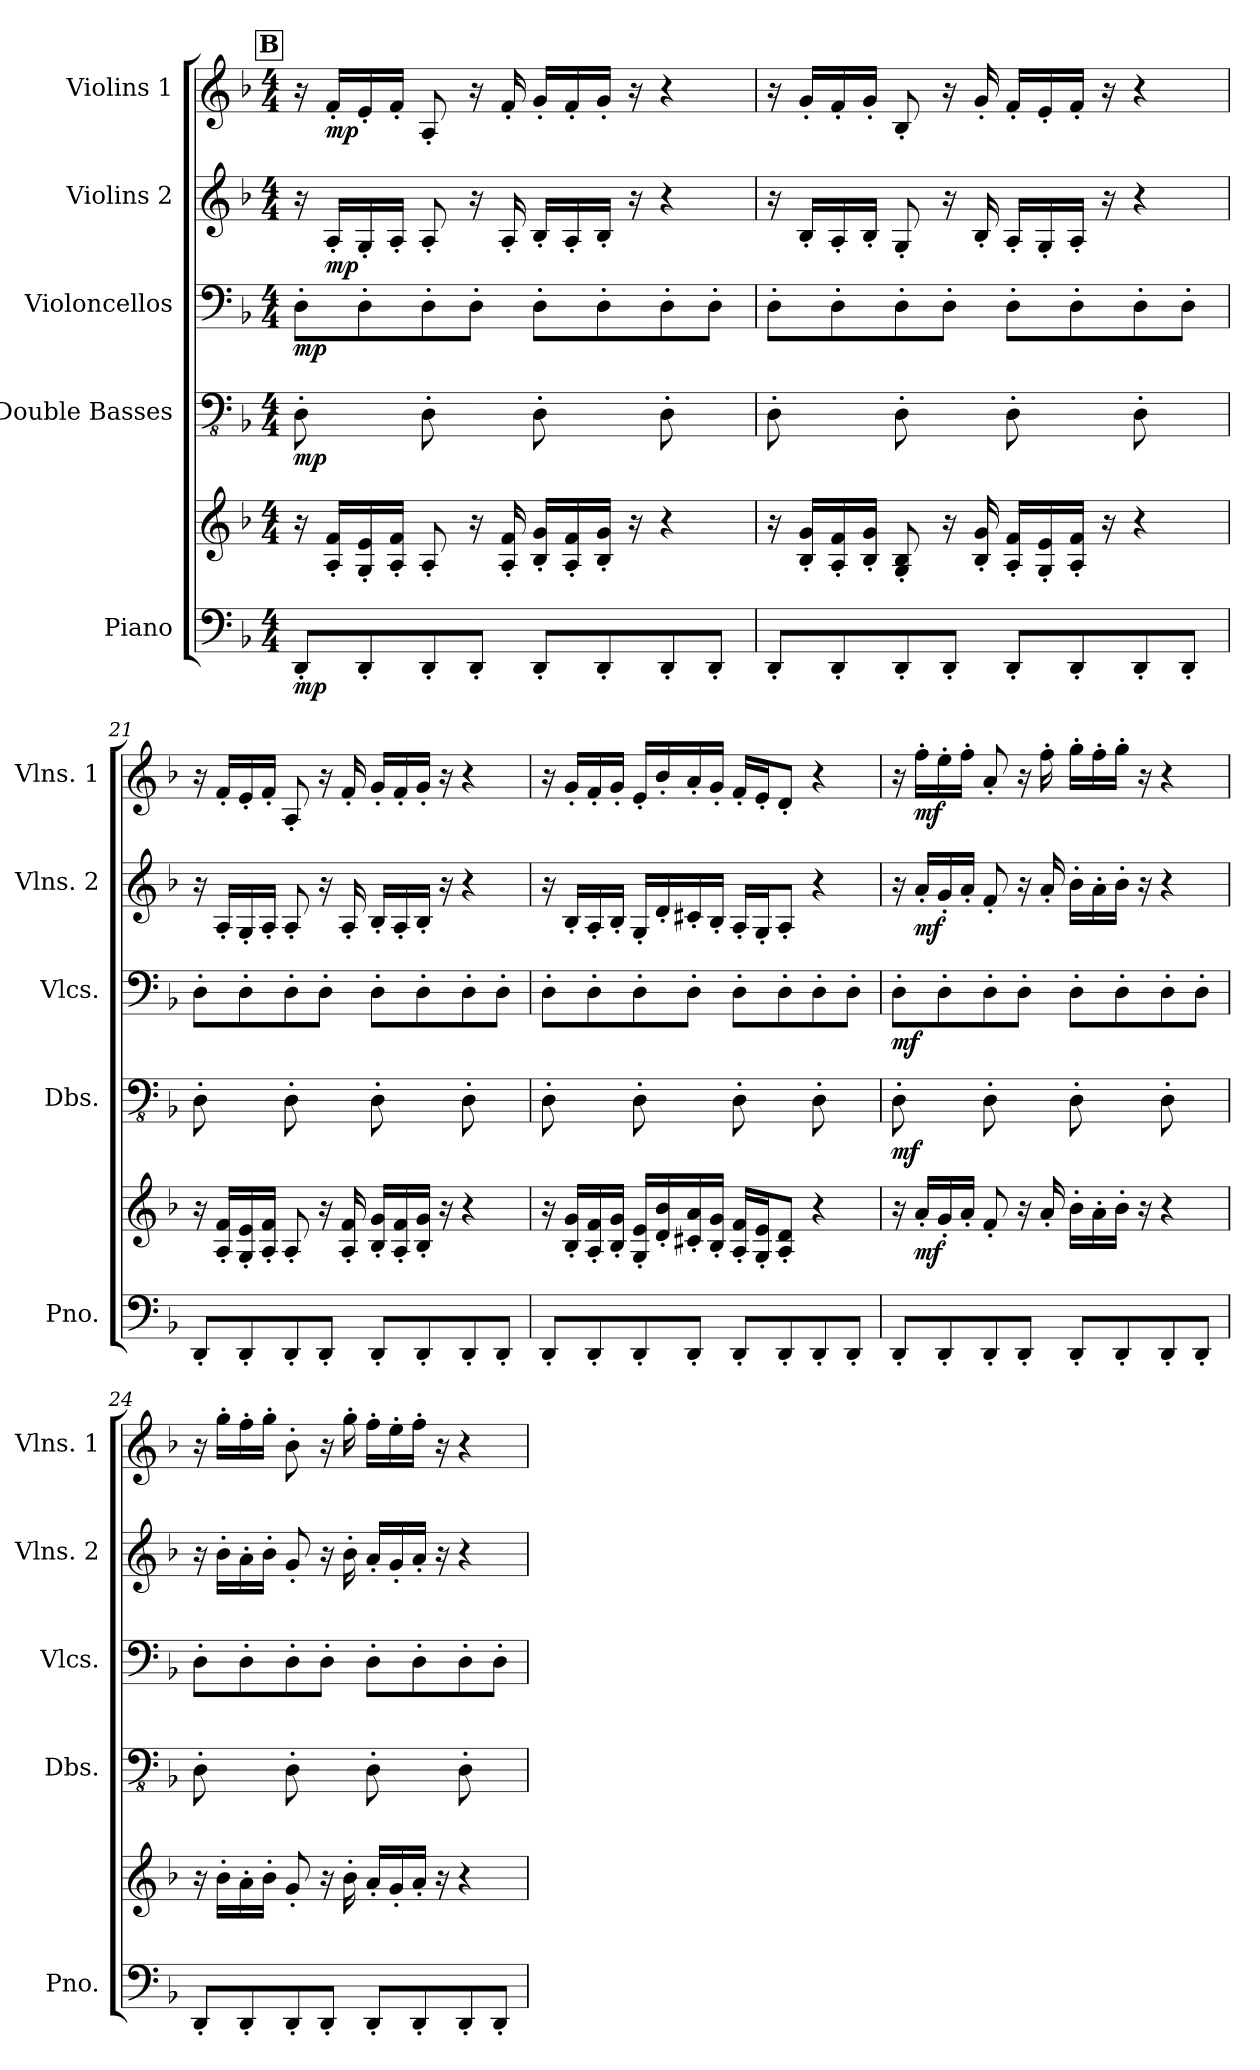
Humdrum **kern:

**kern	**kern	**dynam	**kern	**dynam	**kern	**dynam	**kern	**dynam	**kern	**dynam
*part5	*part5	*part5	*part4	*part4	*part3	*part3	*part2	*part2	*part1	*part1
*staff6	*staff5	*staff5/6	*staff4	*staff4	*staff3	*staff3	*staff2	*staff2	*staff1	*staff1
*I"Piano	*	*	*I"Double Basses	*	*I"Violoncellos	*	*I"Violins 2	*	*I"Violins 1	*
*I'Pno.	*	*	*I'Dbs.	*	*I'Vlcs.	*	*I'Vlns. 2	*	*I'Vlns. 1	*
*clefF4	*clefG2	*	*clefFv4	*	*clefF4	*	*clefG2	*	*clefG2	*
*k[b-]	*k[b-]	*	*k[b-]	*	*k[b-]	*	*k[b-]	*	*k[b-]	*
*M4/4	*M4/4	*	*M4/4	*	*M4/4	*	*M4/4	*	*M4/4	*
!!LO:REH:place=s1:a:B:fs=14.7791:t=B
=19	=19	=19	=19	=19	=19	=19	=19	=19	=19	=19
!	!	!LO:DY:b=2	!	!LO:DY:b	!	!LO:DY:b	!	!	!	!
8DD'/L	16r	mp	8DD'\	mp	8D'\L	mp	16r	.	16r	.
!	!	!LO:DY:b	!	!	!	!	!	!	!	!
!	!	!LO:DY:n=1:b	!	!	!	!	!	!LO:DY:b	!	!LO:DY:b
.	16A/' 16f/'LL	mp mp	.	.	.	.	16A'/LL	mp	16f'/LL	mp
8DD'/	16G/' 16e/'	.	8ryy	.	8D'\	.	16G'/	.	16e'/	.
.	16A/' 16f/'JJ	.	.	.	.	.	16A'/JJ	.	16f'/JJ	.
8DD'/	8A'/	.	8DD'\	.	8D'\	.	8A'/	.	8A'/	.
8DD'/J	16r	.	8ryy	.	8D'\J	.	16r	.	16r	.
.	16A/' 16f/'	.	.	.	.	.	16A'/	.	16f'/	.
8DD'/L	16B-/' 16g/'LL	.	8DD'\	.	8D'\L	.	16B-'/LL	.	16g'/LL	.
.	16A/' 16f/'	.	.	.	.	.	16A'/	.	16f'/	.
8DD'/	16B-/' 16g/'JJ	.	8ryy	.	8D'\	.	16B-'/JJ	.	16g'/JJ	.
.	16r	.	.	.	.	.	16r	.	16r	.
8DD'/	4r	.	8DD'\	.	8D'\	.	4r	.	4r	.
8DD'/J	.	.	8ryy	.	8D'\J	.	.	.	.	.
!!LO:LB:g=z
=20	=20	=20	=20	=20	=20	=20	=20	=20	=20	=20
8DD'/L	16r	.	8DD'\	.	8D'\L	.	16r	.	16r	.
.	16B-/' 16g/'LL	.	.	.	.	.	16B-'/LL	.	16g'/LL	.
8DD'/	16A/' 16f/'	.	8ryy	.	8D'\	.	16A'/	.	16f'/	.
.	16B-/' 16g/'JJ	.	.	.	.	.	16B-'/JJ	.	16g'/JJ	.
8DD'/	8G/' 8B-/'	.	8DD'\	.	8D'\	.	8G'/	.	8B-'/	.
8DD'/J	16r	.	8ryy	.	8D'\J	.	16r	.	16r	.
.	16B-/' 16g/'	.	.	.	.	.	16B-'/	.	16g'/	.
8DD'/L	16A/' 16f/'LL	.	8DD'\	.	8D'\L	.	16A'/LL	.	16f'/LL	.
.	16G/' 16e/'	.	.	.	.	.	16G'/	.	16e'/	.
8DD'/	16A/' 16f/'JJ	.	8ryy	.	8D'\	.	16A'/JJ	.	16f'/JJ	.
.	16r	.	.	.	.	.	16r	.	16r	.
8DD'/	4r	.	8DD'\	.	8D'\	.	4r	.	4r	.
8DD'/J	.	.	8ryy	.	8D'\J	.	.	.	.	.
=21	=21	=21	=21	=21	=21	=21	=21	=21	=21	=21
8DD'/L	16r	.	8DD'\	.	8D'\L	.	16r	.	16r	.
.	16A/' 16f/'LL	.	.	.	.	.	16A'/LL	.	16f'/LL	.
8DD'/	16G/' 16e/'	.	8ryy	.	8D'\	.	16G'/	.	16e'/	.
.	16A/' 16f/'JJ	.	.	.	.	.	16A'/JJ	.	16f'/JJ	.
8DD'/	8A'/	.	8DD'\	.	8D'\	.	8A'/	.	8A'/	.
8DD'/J	16r	.	8ryy	.	8D'\J	.	16r	.	16r	.
.	16A/' 16f/'	.	.	.	.	.	16A'/	.	16f'/	.
8DD'/L	16B-/' 16g/'LL	.	8DD'\	.	8D'\L	.	16B-'/LL	.	16g'/LL	.
.	16A/' 16f/'	.	.	.	.	.	16A'/	.	16f'/	.
8DD'/	16B-/' 16g/'JJ	.	8ryy	.	8D'\	.	16B-'/JJ	.	16g'/JJ	.
.	16r	.	.	.	.	.	16r	.	16r	.
8DD'/	4r	.	8DD'\	.	8D'\	.	4r	.	4r	.
8DD'/J	.	.	8ryy	.	8D'\J	.	.	.	.	.
=22	=22	=22	=22	=22	=22	=22	=22	=22	=22	=22
8DD'/L	16r	.	8DD'\	.	8D'\L	.	16r	.	16r	.
.	16B-/' 16g/'LL	.	.	.	.	.	16B-'/LL	.	16g'/LL	.
8DD'/	16A/' 16f/'	.	8ryy	.	8D'\	.	16A'/	.	16f'/	.
.	16B-/' 16g/'JJ	.	.	.	.	.	16B-'/JJ	.	16g'/JJ	.
8DD'/	16G/' 16e/'LL	.	8DD'\	.	8D'\	.	16G'/LL	.	16e'/LL	.
.	16d/' 16b-/'	.	.	.	.	.	16d'/	.	16b-'/	.
8DD'/J	16c#X/' 16a/'	.	8ryy	.	8D'\J	.	16c#X'/	.	16a'/	.
.	16B-/' 16g/'JJ	.	.	.	.	.	16B-'/JJ	.	16g'/JJ	.
8DD'/L	16A/' 16f/'LL	.	8DD'\	.	8D'\L	.	16A'/LL	.	16f'/LL	.
.	16G/' 16e/'J	.	.	.	.	.	16G'/J	.	16e'/J	.
8DD'/	8A/' 8d/'J	.	8ryy	.	8D'\	.	8A'/J	.	8d'/J	.
8DD'/	4r	.	8DD'\	.	8D'\	.	4r	.	4r	.
8DD'/J	.	.	8ryy	.	8D'\J	.	.	.	.	.
!!LO:LB:g=z
=23	=23	=23	=23	=23	=23	=23	=23	=23	=23	=23
!	!	!LO:DY:b=2	!	!	!	!	!	!	!	!
!	!	!LO:DY:n=1:b	!	!LO:DY:b	!	!LO:DY:b	!	!	!	!
8DD'/L	16r	mf mf	8DD'\	mf	8D'\L	mf	16r	.	16r	.
!	!	!LO:DY:n=2:b	!	!	!	!	!	!LO:DY:b	!	!LO:DY:b
.	16a'/LL	mf	.	.	.	.	16a'/LL	mf	16ff'\LL	mf
8DD'/	16g'/	.	8ryy	.	8D'\	.	16g'/	.	16ee'\	.
.	16a'/JJ	.	.	.	.	.	16a'/JJ	.	16ff'\JJ	.
8DD'/	8f'/	.	8DD'\	.	8D'\	.	8f'/	.	8a'/	.
8DD'/J	16r	.	8ryy	.	8D'\J	.	16r	.	16r	.
.	16a'/	.	.	.	.	.	16a'/	.	16ff'\	.
8DD'/L	16b-'\LL	.	8DD'\	.	8D'\L	.	16b-'\LL	.	16gg'\LL	.
.	16a'/	.	.	.	.	.	16a'/	.	16ff'\	.
8DD'/	16b-'\JJ	.	8ryy	.	8D'\	.	16b-'\JJ	.	16gg'\JJ	.
.	16r	.	.	.	.	.	16r	.	16r	.
8DD'/	4r	.	8DD'\	.	8D'\	.	4r	.	4r	.
8DD'/J	.	.	8ryy	.	8D'\J	.	.	.	.	.
=24	=24	=24	=24	=24	=24	=24	=24	=24	=24	=24
8DD'/L	16r	.	8DD'\	.	8D'\L	.	16r	.	16r	.
.	16b-'\LL	.	.	.	.	.	16b-'\LL	.	16gg'\LL	.
8DD'/	16a'/	.	8ryy	.	8D'\	.	16a'/	.	16ff'\	.
.	16b-'\JJ	.	.	.	.	.	16b-'\JJ	.	16gg'\JJ	.
8DD'/	8g'/	.	8DD'\	.	8D'\	.	8g'/	.	8b-'\	.
8DD'/J	16r	.	8ryy	.	8D'\J	.	16r	.	16r	.
.	16b-'\	.	.	.	.	.	16b-'\	.	16gg'\	.
8DD'/L	16a'/LL	.	8DD'\	.	8D'\L	.	16a'/LL	.	16ff'\LL	.
.	16g'/	.	.	.	.	.	16g'/	.	16ee'\	.
8DD'/	16a'/JJ	.	8ryy	.	8D'\	.	16a'/JJ	.	16ff'\JJ	.
.	16r	.	.	.	.	.	16r	.	16r	.
8DD'/	4r	.	8DD'\	.	8D'\	.	4r	.	4r	.
8DD'/J	.	.	8ryy	.	8D'\J	.	.	.	.	.
=	=	=	=	=	=	=	=	=	=	=
*-	*-	*-	*-	*-	*-	*-	*-	*-	*-	*-
